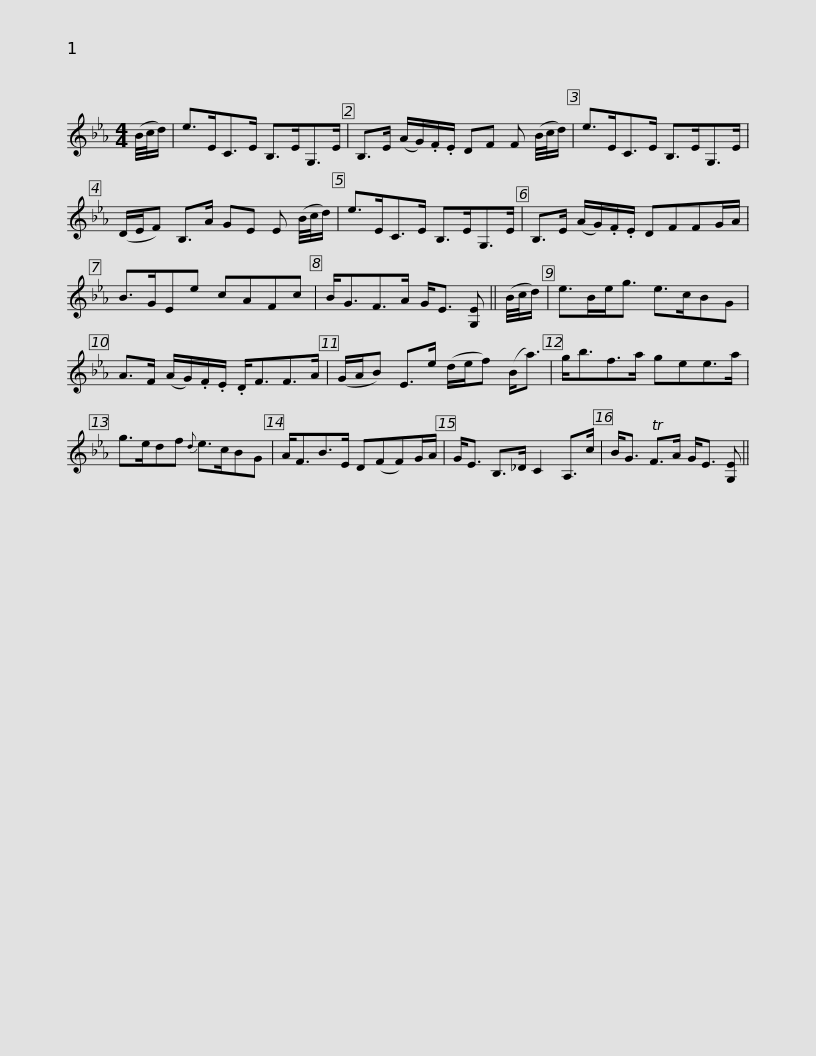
X:1
L:1/8
M:4/4
I:linebreak $
K:Eb
V:1 treble
V:1
 (B/4c/4d/) | e>EC>E B,>EG,>E | B,>E (A/G/).F/.E/ DF F (B/4c/4d/) | e>EC>E B,>EG,>E |$ (D/E/F) B,>A GE E (B/4c/4d/) | %5
 e>EC>E B,>EG,>E | B,>E (A/G/).F/.E/ DFFG/A/ | B>GEe cAFc |$ B<GF>A G<E [G,E] || (B/4c/4d/) | %10
 e>Be<g e>cBG | A>F (A/G/).F/.E/ .D<FF>A | (G/A/B) E>e (d/e/f) (B<a) |$ g<bf>a gee>a | g>edf{d} e>cBG | %15
 A<FB>E D(FF)G/A/ | G<E B,>_D C2 A,>c |$ B<G TF>A G<E [G,E] || %18
